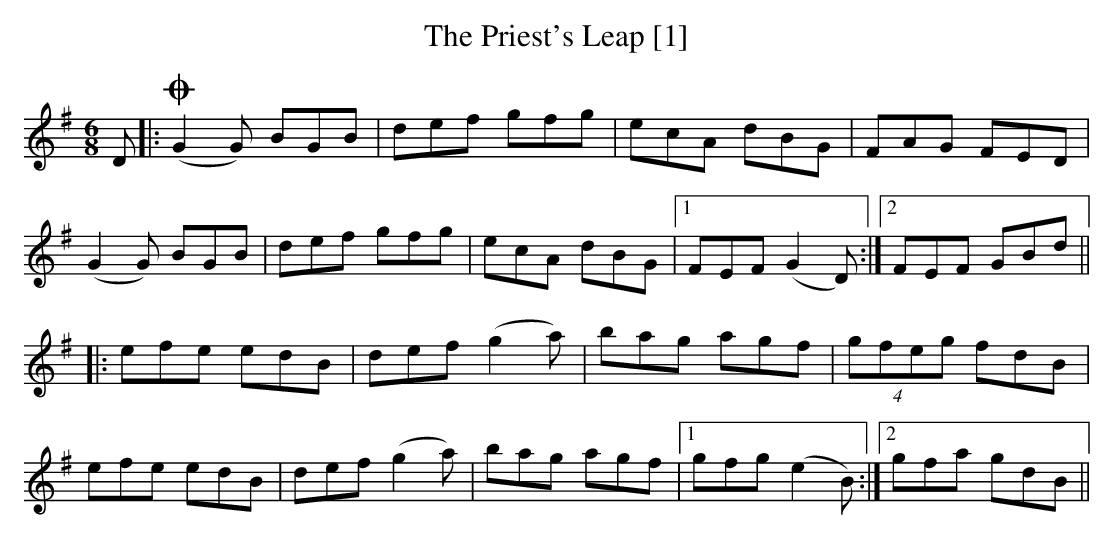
X:1
T:Priest's Leap [1], The
M:6/8
L:1/8
K:G
D|:O(G2G) BGB|def gfg|ecA dBG|FAG FED|
(G2 G) BGB|def gfg|ecA dBG|1 FEF (G2D):|2 FEF GBd||
|:efe edB|def (g2a)|bag agf|(4gfeg fdB|
efe edB|def (g2a)|bag agf|1 gfg (e2B):|2 gfa gdB||
